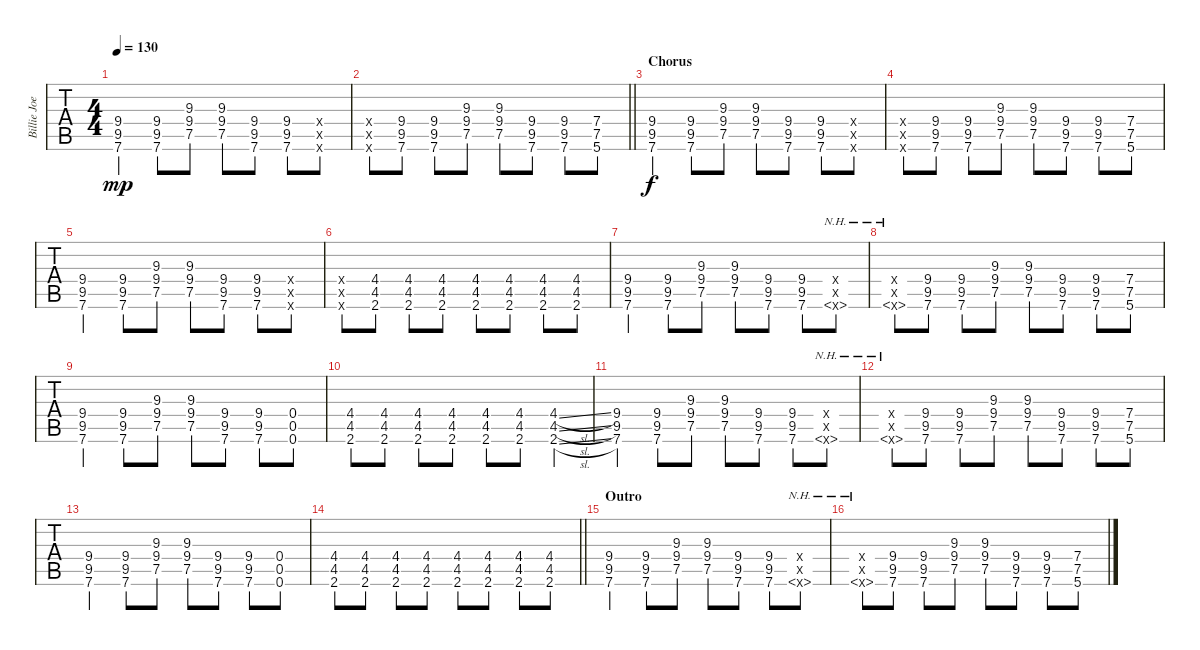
\track ("Billie Joe Armstrong - Guitar One" "Billie Joe") {instrument distortionguitar}
\staff {tabs}
\tuning (E4 B3 G3 D3 A2 E2) {hide}
\ts (4 4)
\tempo 130
\clef g2
\ks c
(9.4 9.5 7.6).4{dy mp} (9.4 9.5 7.6).8 (9.3 9.4 7.5).8 (9.3 9.4 7.5).8 (9.4 9.5 7.6).8 (9.4 9.5 7.6).8 (9.4{x} 9.5{x} 7.6{x}).8 |
\barLineRight lightlight
(9.4{x} 9.5{x} 7.6{x}).8 (9.4 9.5 7.6).8 (9.4 9.5 7.6).8 (9.3 9.4 7.5).8 (9.3 9.4 7.5).8 (9.4 9.5 7.6).8 (9.4 9.5 7.6).8 (7.4 7.5 5.6).8 |
\section ("" "Chorus")
(9.4 9.5 7.6).4{dy f} (9.4 9.5 7.6).8 (9.3 9.4 7.5).8 (9.3 9.4 7.5).8 (9.4 9.5 7.6).8 (9.4 9.5 7.6).8 (9.4{x} 9.5{x} 7.6{x}).8 |
(9.4{x} 9.5{x} 7.6{x}).8 (9.4 9.5 7.6).8 (9.4 9.5 7.6).8 (9.3 9.4 7.5).8 (9.3 9.4 7.5).8 (9.4 9.5 7.6).8 (9.4 9.5 7.6).8 (7.4 7.5 5.6).8 |
(9.4 9.5 7.6).4 (9.4 9.5 7.6).8 (9.3 9.4 7.5).8 (9.3 9.4 7.5).8 (9.4 9.5 7.6).8 (9.4 9.5 7.6).8 (9.4{x} 9.5{x} 7.6{x}).8 |
(9.4{x} 9.5{x} 7.6{x}).8{volume 10} (4.4 4.5 2.6).8 (4.4 4.5 2.6).8 (4.4 4.5 2.6).8 (4.4 4.5 2.6).8 (4.4 4.5 2.6).8 (4.4 4.5 2.6).8 (4.4 4.5 2.6).8 |
(9.4 9.5 7.6).4 (9.4 9.5 7.6).8 (9.3 9.4 7.5).8 (9.3 9.4 7.5).8 (9.4 9.5 7.6).8 (9.4 9.5 7.6).8 (9.4{x} 9.5{x} 7.6{nh x}).8 |
(9.4{x} 9.5{x} 7.6{nh x}).8 (9.4 9.5 7.6).8 (9.4 9.5 7.6).8 (9.3 9.4 7.5).8 (9.3 9.4 7.5).8 (9.4 9.5 7.6).8 (9.4 9.5 7.6).8 (7.4 7.5 5.6).8 |
(9.4 9.5 7.6).4 (9.4 9.5 7.6).8 (9.3 9.4 7.5).8 (9.3 9.4 7.5).8 (9.4 9.5 7.6).8 (9.4 9.5 7.6).8 (0.4 0.5 0.6).8 |
(4.4 4.5 2.6).8 (4.4 4.5 2.6).8 (4.4 4.5 2.6).8 (4.4 4.5 2.6).8 (4.4 4.5 2.6).8 (4.4 4.5 2.6).8 (4.4{sl} 4.5{sl} 2.6{sl}).4 |
(9.4 9.5 7.6).4 (9.4 9.5 7.6).8 (9.3 9.4 7.5).8 (9.3 9.4 7.5).8 (9.4 9.5 7.6).8 (9.4 9.5 7.6).8 (9.4{x} 9.5{x} 7.6{nh x}).8 |
(9.4{x} 9.5{x} 7.6{nh x}).8 (9.4 9.5 7.6).8 (9.4 9.5 7.6).8 (9.3 9.4 7.5).8 (9.3 9.4 7.5).8 (9.4 9.5 7.6).8 (9.4 9.5 7.6).8 (7.4 7.5 5.6).8 |
(9.4 9.5 7.6).4 (9.4 9.5 7.6).8 (9.3 9.4 7.5).8 (9.3 9.4 7.5).8 (9.4 9.5 7.6).8 (9.4 9.5 7.6).8 (0.4 0.5 0.6).8 |
\barLineRight lightlight
(4.4 4.5 2.6).8 (4.4 4.5 2.6).8 (4.4 4.5 2.6).8 (4.4 4.5 2.6).8 (4.4 4.5 2.6).8 (4.4 4.5 2.6).8 (4.4 4.5 2.6).8 (4.4 4.5 2.6).8 |
\section ("" "Outro")
(9.4 9.5 7.6).4 (9.4 9.5 7.6).8 (9.3 9.4 7.5).8 (9.3 9.4 7.5).8 (9.4 9.5 7.6).8 (9.4 9.5 7.6).8 (9.4{x} 9.5{x} 7.6{nh x}).8 |
(9.4{x} 9.5{x} 7.6{nh x}).8 (9.4 9.5 7.6).8 (9.4 9.5 7.6).8 (9.3 9.4 7.5).8 (9.3 9.4 7.5).8 (9.4 9.5 7.6).8 (9.4 9.5 7.6).8 (7.4 7.5 5.6).8
